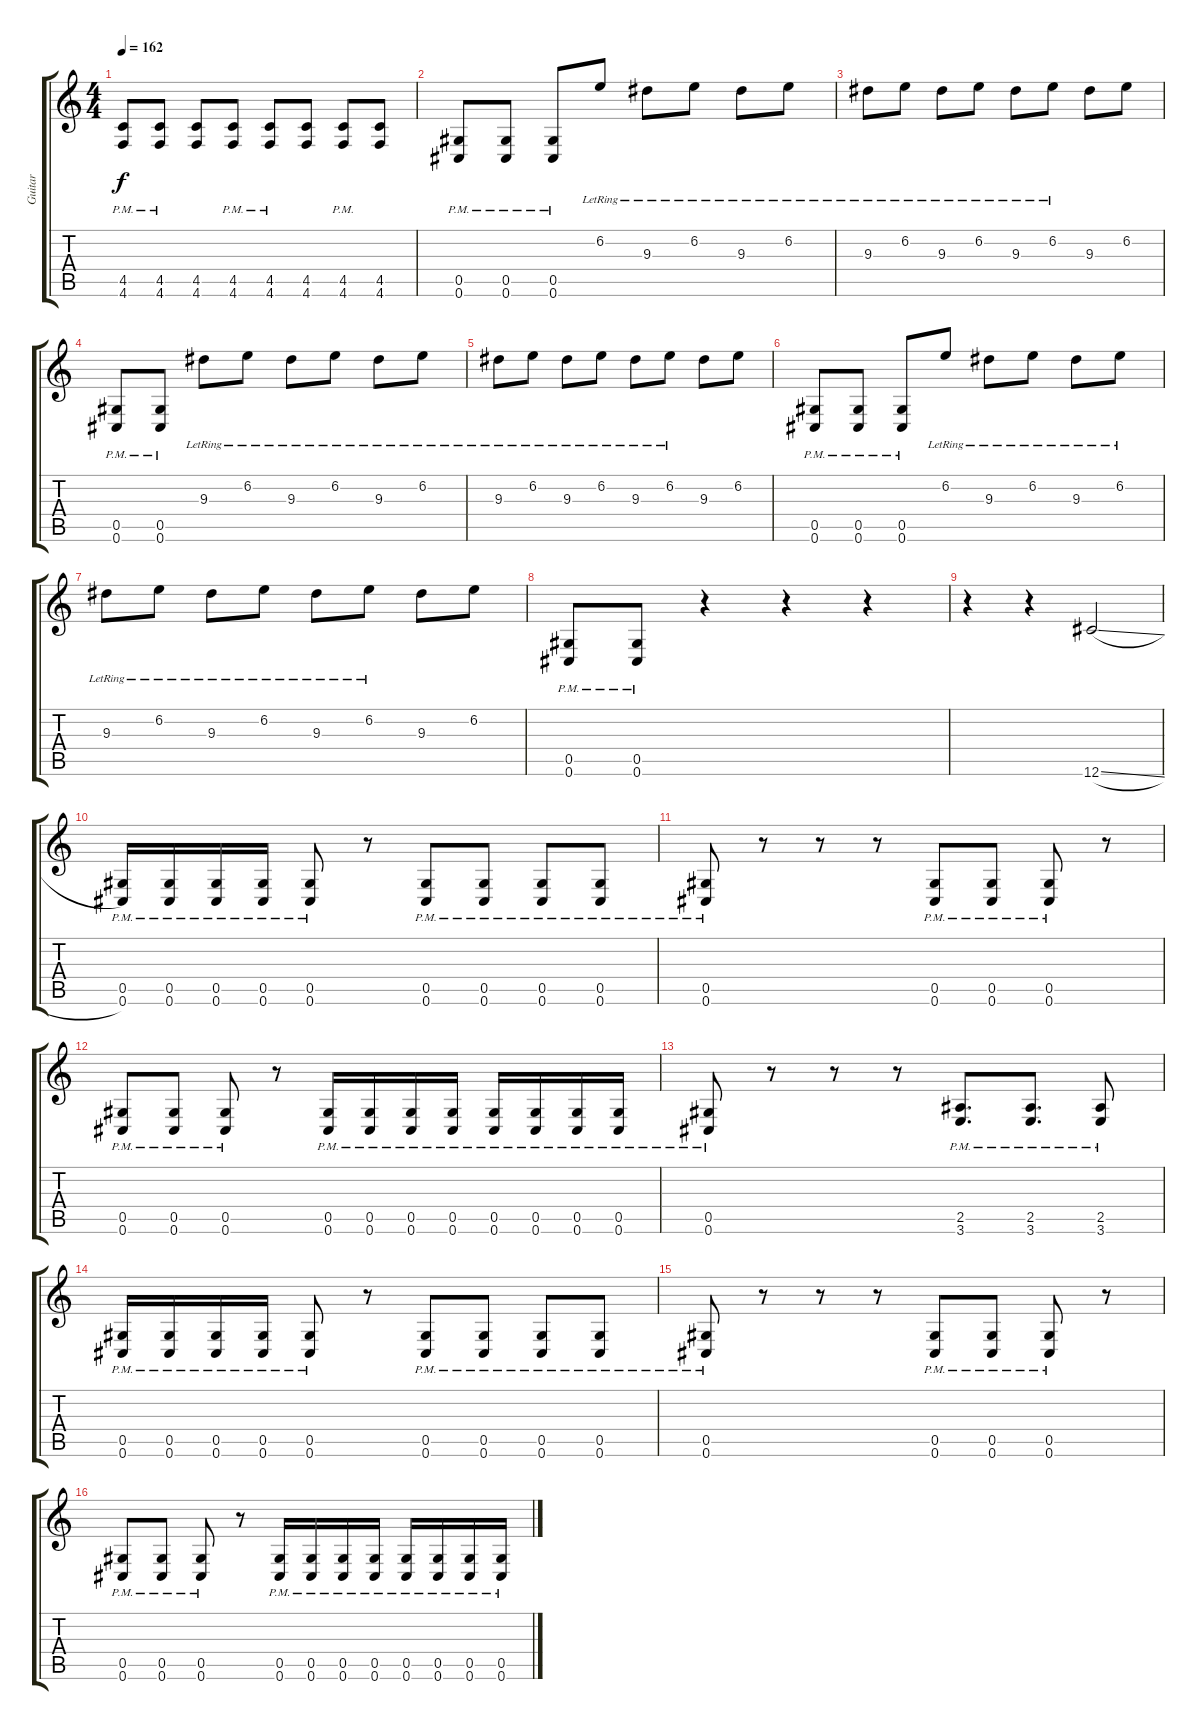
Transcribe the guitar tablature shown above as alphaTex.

\track ("Guitar" "Guitar") {instrument distortionguitar}
\staff {score tabs}
\tuning (Eb4 Bb3 Gb3 Db3 Ab2 Db2) {hide}
\ts (4 4)
\tempo 162
\clef g2
\ks c
(4.5{pm} 4.6{pm}).8{dy f} (4.5{pm} 4.6{pm}).8 (4.5 4.6).8 (4.5{pm} 4.6{pm}).8 (4.5{pm} 4.6{pm}).8 (4.5 4.6).8 (4.5{pm} 4.6{pm}).8 (4.5 4.6).8 |
(0.5{pm} 0.6{pm}).8 (0.5{pm} 0.6{pm}).8 (0.5{pm} 0.6{pm}).8 6.2{lr}.8 9.3{lr}.8 6.2{lr}.8 9.3{lr}.8 6.2{lr}.8 |
9.3{lr}.8 6.2{lr}.8 9.3{lr}.8 6.2{lr}.8 9.3{lr}.8 6.2{lr}.8 9.3.8 6.2.8 |
(0.5{pm} 0.6{pm}).8 (0.5{pm} 0.6{pm}).8 9.3{lr}.8 6.2{lr}.8 9.3{lr}.8 6.2{lr}.8 9.3{lr}.8 6.2{lr}.8 |
9.3{lr}.8 6.2{lr}.8 9.3{lr}.8 6.2{lr}.8 9.3{lr}.8 6.2{lr}.8 9.3.8 6.2.8 |
(0.5{pm} 0.6{pm}).8 (0.5{pm} 0.6{pm}).8 (0.5{pm} 0.6{pm}).8 6.2{lr}.8 9.3{lr}.8 6.2{lr}.8 9.3{lr}.8 6.2{lr}.8 |
9.3{lr}.8 6.2{lr}.8 9.3{lr}.8 6.2{lr}.8 9.3{lr}.8 6.2{lr}.8 9.3.8 6.2.8 |
(0.5{pm} 0.6{pm}).8 (0.5{pm} 0.6{pm}).8 r.4 r.4 r.4 |
r.4 r.4 12.6{sl}.2 |
(0.5{pm} 0.6{pm}).16 (0.5{pm} 0.6{pm}).16 (0.5{pm} 0.6{pm}).16 (0.5{pm} 0.6{pm}).16 (0.5{pm} 0.6{pm}).8 r.8 (0.5{pm} 0.6{pm}).8 (0.5{pm} 0.6{pm}).8 (0.5{pm} 0.6{pm}).8 (0.5{pm} 0.6{pm}).8 |
(0.5{pm} 0.6{pm}).8 r.8 r.8 r.8 (0.5{pm} 0.6{pm}).8 (0.5{pm} 0.6{pm}).8 (0.5{pm} 0.6{pm}).8 r.8 |
(0.5{pm} 0.6{pm}).8 (0.5{pm} 0.6{pm}).8 (0.5{pm} 0.6{pm}).8 r.8 (0.5{pm} 0.6{pm}).16 (0.5{pm} 0.6{pm}).16 (0.5{pm} 0.6{pm}).16 (0.5{pm} 0.6{pm}).16 (0.5{pm} 0.6{pm}).16 (0.5{pm} 0.6{pm}).16 (0.5{pm} 0.6{pm}).16 (0.5{pm} 0.6{pm}).16 |
(0.5{pm} 0.6{pm}).8 r.8 r.8 r.8 (2.5{pm} 3.6{pm}).8{d} (2.5{pm} 3.6{pm}).8{d} (2.5{pm} 3.6{pm}).8 |
(0.5{pm} 0.6{pm}).16 (0.5{pm} 0.6{pm}).16 (0.5{pm} 0.6{pm}).16 (0.5{pm} 0.6{pm}).16 (0.5{pm} 0.6{pm}).8 r.8 (0.5{pm} 0.6{pm}).8 (0.5{pm} 0.6{pm}).8 (0.5{pm} 0.6{pm}).8 (0.5{pm} 0.6{pm}).8 |
(0.5{pm} 0.6{pm}).8 r.8 r.8 r.8 (0.5{pm} 0.6{pm}).8 (0.5{pm} 0.6{pm}).8 (0.5{pm} 0.6{pm}).8 r.8 |
(0.5{pm} 0.6{pm}).8 (0.5{pm} 0.6{pm}).8 (0.5{pm} 0.6{pm}).8 r.8 (0.5{pm} 0.6{pm}).16 (0.5{pm} 0.6{pm}).16 (0.5{pm} 0.6{pm}).16 (0.5{pm} 0.6{pm}).16 (0.5{pm} 0.6{pm}).16 (0.5{pm} 0.6{pm}).16 (0.5{pm} 0.6{pm}).16 (0.5{pm} 0.6{pm}).16
